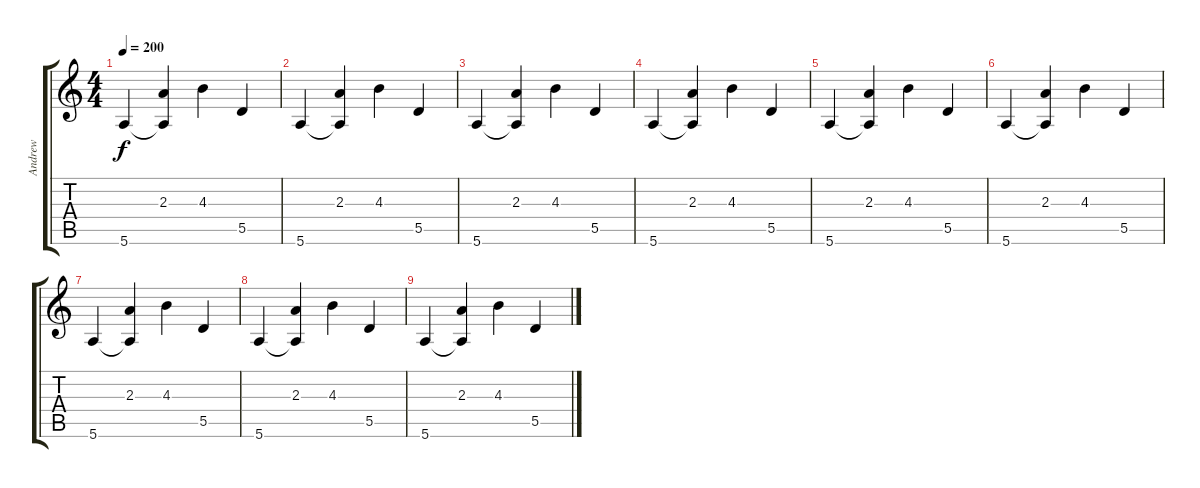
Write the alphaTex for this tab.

\track ("Andrew" "Andrew") {instrument electricbassfinger}
\staff {score tabs}
\tuning (E4 B3 G3 D3 A2 E2) {hide}
\ts (4 4)
\tempo 200
\clef g2
\ks c
5.6.4{dy f} (2.3 5.6{t}).4 4.3.4 5.5.4 |
5.6.4 (2.3 5.6{t}).4 4.3.4 5.5.4 |
5.6.4 (2.3 5.6{t}).4 4.3.4 5.5.4 |
5.6.4 (2.3 5.6{t}).4 4.3.4 5.5.4 |
5.6.4 (2.3 5.6{t}).4 4.3.4 5.5.4 |
5.6.4 (2.3 5.6{t}).4 4.3.4 5.5.4 |
5.6.4 (2.3 5.6{t}).4 4.3.4 5.5.4 |
5.6.4 (2.3 5.6{t}).4 4.3.4 5.5.4 |
5.6.4 (2.3 5.6{t}).4 4.3.4 5.5.4
